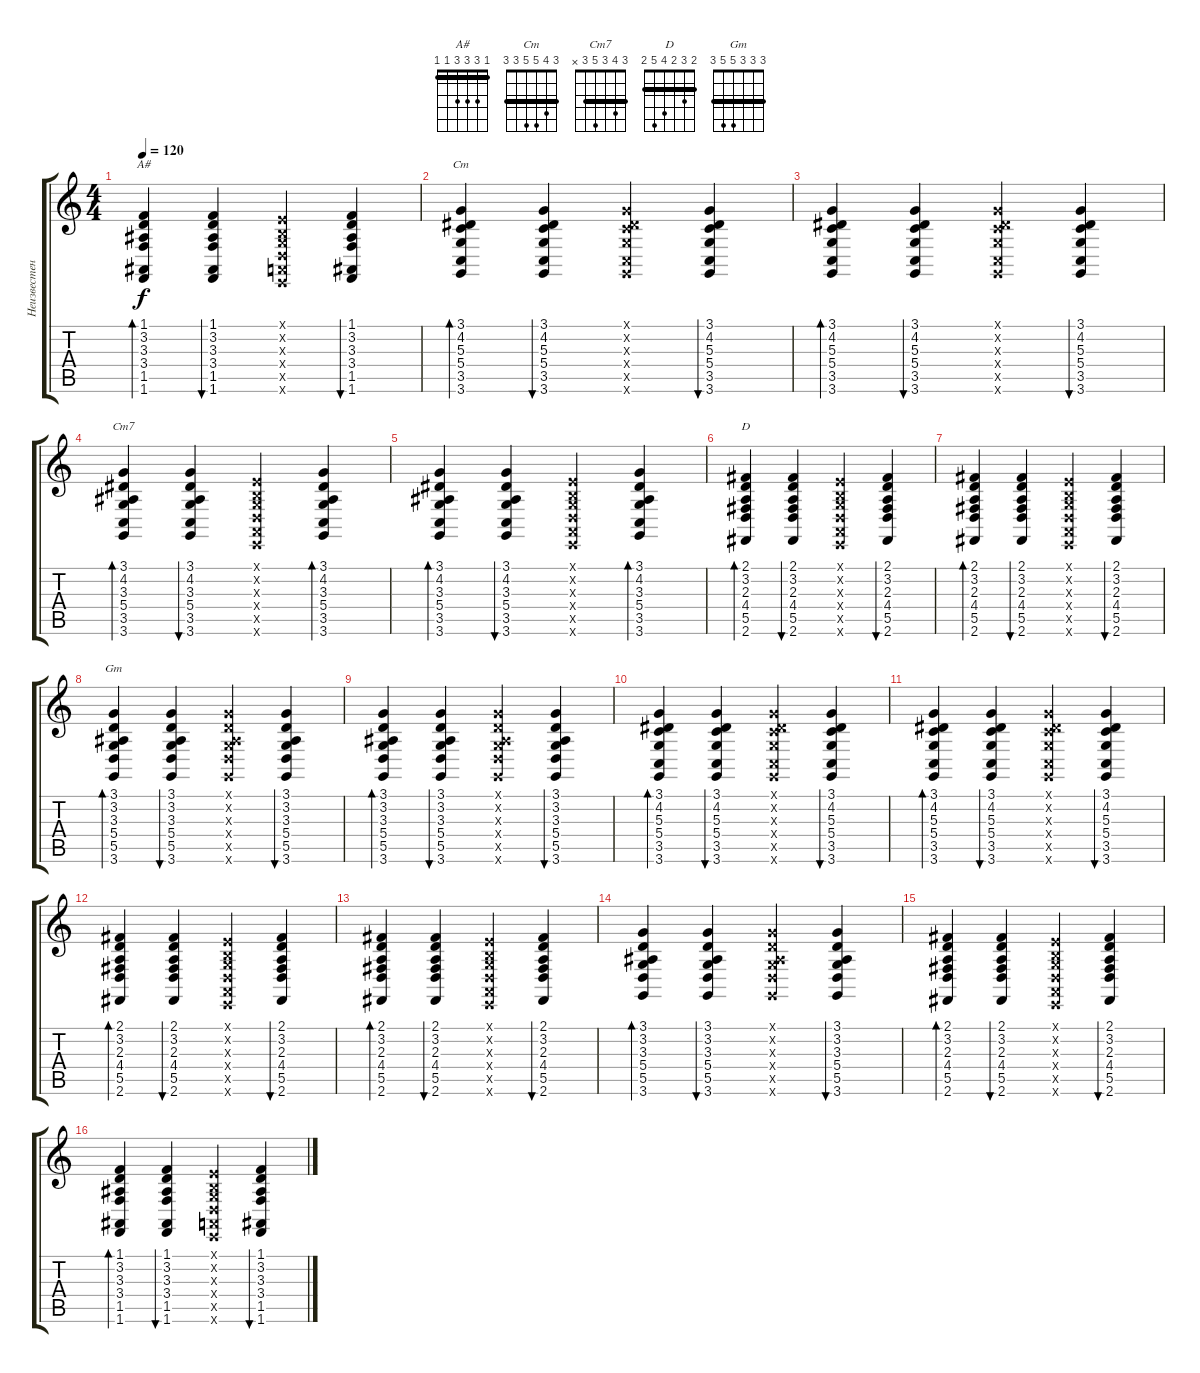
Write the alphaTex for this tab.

\track ("Неизвестен. Ищем" "Неизвестен") {instrument harpsichord}
\staff {score tabs}
\tuning (E4 B3 G3 D3 A2 E2) {hide}
\chord ("A#" 1 3 3 3 1 1) {barre 1}
\chord ("Cm" 3 4 5 5 3 3) {barre 3}
\chord ("Cm7" 3 4 3 5 3 x) {barre 3}
\chord ("D" 2 3 2 4 5 2) {barre 2}
\chord ("Gm" 3 3 3 5 5 3) {barre 3}
\ts (4 4)
\tempo 120
\clef g2
\ks c
(1.1 3.2 3.3 3.4 1.5 1.6).4{bd 60 ch "A#" dy f} (1.1 3.2 3.3 3.4 1.5 1.6).4{bu 60} (0.1{x} 0.2{x} 0.3{x} 0.4{x} 0.5{x} 0.6{x}).4 (1.1 3.2 3.3 3.4 1.5 1.6).4{bu 60} |
(3.1 4.2 5.3 5.4 3.5 3.6).4{bd 60 ch "Cm"} (3.1 4.2 5.3 5.4 3.5 3.6).4{bu 60} (3.1{x} 4.2{x} 5.3{x} 5.4{x} 3.5{x} 3.6{x}).4 (3.1 4.2 5.3 5.4 3.5 3.6).4{bu 60} |
(3.1 4.2 5.3 5.4 3.5 3.6).4{bd 60} (3.1 4.2 5.3 5.4 3.5 3.6).4{bu 60} (3.1{x} 4.2{x} 5.3{x} 5.4{x} 3.5{x} 3.6{x}).4 (3.1 4.2 5.3 5.4 3.5 3.6).4{bu 60} |
(3.1 4.2 3.3 5.4 3.5 3.6).4{bd 60 ch "Cm7"} (3.1 4.2 3.3 5.4 3.5 3.6).4{bu 60} (0.1{x} 0.2{x} 0.3{x} 0.4{x} 0.5{x} 0.6{x}).4 (3.1 4.2 3.3 5.4 3.5 3.6).4{bd 60} |
(3.1 4.2 3.3 5.4 3.5 3.6).4{bd 60} (3.1 4.2 3.3 5.4 3.5 3.6).4{bu 60} (0.1{x} 0.2{x} 0.3{x} 0.4{x} 0.5{x} 0.6{x}).4 (3.1 4.2 3.3 5.4 3.5 3.6).4{bd 60} |
(2.1 3.2 2.3 4.4 5.5 2.6).4{bd 60 ch "D"} (2.1 3.2 2.3 4.4 5.5 2.6).4{bu 60} (0.1{x} 0.2{x} 0.3{x} 0.4{x} 0.5{x} 0.6{x}).4 (2.1 3.2 2.3 4.4 5.5 2.6).4{bu 60} |
(2.1 3.2 2.3 4.4 5.5 2.6).4{bd 60} (2.1 3.2 2.3 4.4 5.5 2.6).4{bu 60} (0.1{x} 0.2{x} 0.3{x} 0.4{x} 0.5{x} 0.6{x}).4 (2.1 3.2 2.3 4.4 5.5 2.6).4{bu 60} |
(3.1 3.2 3.3 5.4 5.5 3.6).4{bd 60 ch "Gm"} (3.1 3.2 3.3 5.4 5.5 3.6).4{bu 60} (3.1{x} 3.2{x} 3.3{x} 5.4{x} 5.5{x} 3.6{x}).4 (3.1 3.2 3.3 5.4 5.5 3.6).4{bu 60} |
(3.1 3.2 3.3 5.4 5.5 3.6).4{bd 60} (3.1 3.2 3.3 5.4 5.5 3.6).4{bu 60} (3.1{x} 3.2{x} 3.3{x} 5.4{x} 5.5{x} 3.6{x}).4 (3.1 3.2 3.3 5.4 5.5 3.6).4{bu 60} |
(3.1 4.2 5.3 5.4 3.5 3.6).4{bd 60} (3.1 4.2 5.3 5.4 3.5 3.6).4{bu 60} (3.1{x} 4.2{x} 5.3{x} 5.4{x} 3.5{x} 3.6{x}).4 (3.1 4.2 5.3 5.4 3.5 3.6).4{bu 60} |
(3.1 4.2 5.3 5.4 3.5 3.6).4{bd 60} (3.1 4.2 5.3 5.4 3.5 3.6).4{bu 60} (3.1{x} 4.2{x} 5.3{x} 5.4{x} 3.5{x} 3.6{x}).4 (3.1 4.2 5.3 5.4 3.5 3.6).4{bu 60} |
(2.1 3.2 2.3 4.4 5.5 2.6).4{bd 60} (2.1 3.2 2.3 4.4 5.5 2.6).4{bu 60} (0.1{x} 0.2{x} 0.3{x} 0.4{x} 0.5{x} 0.6{x}).4 (2.1 3.2 2.3 4.4 5.5 2.6).4{bu 60} |
(2.1 3.2 2.3 4.4 5.5 2.6).4{bd 60} (2.1 3.2 2.3 4.4 5.5 2.6).4{bu 60} (0.1{x} 0.2{x} 0.3{x} 0.4{x} 0.5{x} 0.6{x}).4 (2.1 3.2 2.3 4.4 5.5 2.6).4{bu 60} |
(3.1 3.2 3.3 5.4 5.5 3.6).4{bd 60} (3.1 3.2 3.3 5.4 5.5 3.6).4{bu 60} (3.1{x} 3.2{x} 3.3{x} 5.4{x} 5.5{x} 3.6{x}).4 (3.1 3.2 3.3 5.4 5.5 3.6).4{bu 60} |
(2.1 3.2 2.3 4.4 5.5 2.6).4{bd 60} (2.1 3.2 2.3 4.4 5.5 2.6).4{bu 60} (0.1{x} 0.2{x} 0.3{x} 0.4{x} 0.5{x} 0.6{x}).4 (2.1 3.2 2.3 4.4 5.5 2.6).4{bu 60} |
(1.1 3.2 3.3 3.4 1.5 1.6).4{bd 60} (1.1 3.2 3.3 3.4 1.5 1.6).4{bu 60} (0.1{x} 0.2{x} 0.3{x} 0.4{x} 0.5{x} 0.6{x}).4 (1.1 3.2 3.3 3.4 1.5 1.6).4{bu 60}
